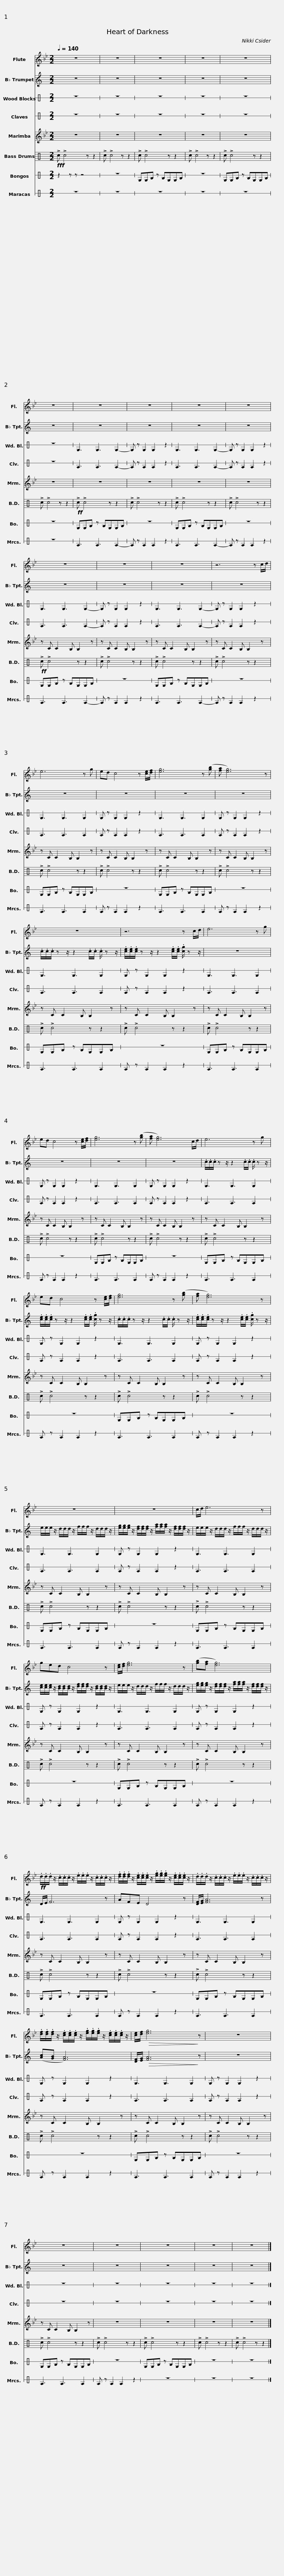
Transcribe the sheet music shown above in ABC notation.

X:1
%%score 1 2 3 4 5 6 7 8
L:1/8
Q:1/4=140
M:2/2
I:linebreak $
K:Bb
V:1 treble
V:2 treble transpose=-2
V:3 perc stafflines=1
K:none
V:4 perc stafflines=1
K:none
V:5 treble
V:6 perc
K:none
V:7 perc stafflines=1
K:none
V:8 perc stafflines=1
K:none
V:1
 z8 | z8 | z8 | z8 | z8 | %5
 z8 |$ z8 | z8 | z8 | z8 | %10
 z8 |$ z8 | z8 | z6 z c/d/ | e6 z g |$ %15
 ed c4 z [ce]/[df]/ | [eg]6 z ([gb] | [fa] [eg]6) z | z8 |$ z6 z c/d/ | %20
 e6 z g | ed c4 z [ce]/[df]/ | [eg]6 z ([gb] |$ [fa] [eg]6) c/d/ | e6 z g | %25
 ed c4 z [ce]/[df]/ |$ [eg]6 z ([gb] | [fa] [eg]6) z | z8 |$ z8 | %30
 c/d/ e6 z |$ ged c4 z | [ce]/[df]/ [eg]6 z |$ ([gb][fa] [eg]6) |!ff! .d/.d/.d/ z/ .c/.c/.c/ z/ .e/.e/.e/ z/ .c/.c/.c/ z/ |$ %35
 .[df]/.[df]/.[df]/ z/ .[ce]/.[ce]/.[ce]/ z/ .[eg]/.[eg]/.[eg]/ z/ .[ce]/.[ce]/.[ce]/ z/ | .d/.d/.d/ z/ .c/.c/.c/ z/ .e/.e/.e/ z/ .c/.c/.c/ z/ |$ .[df]/.[df]/.[df]/ z/ .[ce]/.[ce]/.[ce]/ z/ .[eg]/.[eg]/.[eg]/ z/ .[ce]/.[ce]/.[ce]/ z/ | [ce]/[df]/!>(! [eg]6!>)! z | z8 |$ %40
 z8 | z8 | z8 | z8 | z8 |] %45
V:2
[K:C] z8 | z8 | z8 | z8 | z8 | %5
 z8 |$ z8 | z8 | z8 | z8 | %10
 z8 |$ z8 | z8 | z8 | z8 |$ %15
 z8 | z8 | z8 | .c/.c/.c/ z z/ z2 .c/.c/ .c/ z z/ |$ .[ce]/.[ce]/.[ce]/ z z/ z2 .[ce]/.[ce]/ .[cg]/ z z/ | %20
 z8 | z8 | z8 |$ z8 | .c/.c/.c/ z z/ z2 .c/.c/ .c/ z z/ | %25
 .[ce]/.[ce]/.[ce]/ z z/ z2 .[ce]/.[ce]/ .[cg]/ z z/ |$ .c/.c/.c/ z z/ z2 .c/.c/ .c/ z z/ | .[ce]/.[ce]/.[ce]/ z z/ z2 .[ce]/.[ce]/ .[cg]/ z z/ | e/e/e/ z/ d/d/d/ z/ f/f/f/ z/ d/d/d/ z/ |$ [eg]/[eg]/[eg]/ z/ [df]/[df]/[df]/ z/ [fa]/[fa]/[fa]/ z/ [df]/[df]/[df]/ z/ | %30
 e/e/e/ z/ d/d/d/ z/ f/f/f/ z/ d/d/d/ z/ |$ [ce]/[ce]/[ce]/ z/ [Bd]/[Bd]/[Bd]/ z/ [df]/[df]/[df]/ z/ [Bd]/[Bd]/[Bd]/ z/ | e/e/e/ z/ d/d/d/ z/ f/f/f/ z/ d/d/d/ z/ |$ [eg]/[eg]/[eg]/ z/ [df]/[df]/[df]/ z/ [fa]/[fa]/[fa]/ z/ [df]/[df]/[df]/ z/ | D/E/ F6 z |$ %35
 AFE D4 z | [DF]/[EG]/ [FA]6 z |$ ([Ac][GB] [FA]6) | [DF]/[EG]/!>(! [FA]6!>)! z | z8 |$ %40
 z8 | z8 | z8 | z8 | z8 |] %45
V:3
[K:C] z8 | z8 | z8 | z8 | z8 | %5
 z8 |$ D3 D3 D2- | D z D2 D2 z2 | D3 D3 D2- | D z D2 D2 z2 | %10
 D3 D3 D2- |$ D z D2 D2 z2 | D3 D3 D2- | D z D2 D2 z2 | D3 D3 D2 |$ %15
 D z D2 D2 z2 | D3 D3 D2 | D z D2 D2 z2 | D3 D3 D2 |$ D z D2 D2 z2 | %20
 D3 D3 D2 | D z D2 D2 z2 | D3 D3 D2 |$ D z D2 D2 z2 | D3 D3 D2 | %25
 D z D2 D2 z2 |$ D3 D3 D2 | D z D2 D2 z2 | D3 D3 D2 |$ D z D2 D2 z2 | %30
 D3 D3 D2 |$ D z D2 D2 z2 | D3 D3 D2 |$ D z D2 D2 z2 | D3 D3 D2 |$ %35
 D z D2 D2 z2 | D3 D3 D2 |$ D z D2 D2 z2 | D3 D3 D2 | D z D2 D2 z2 |$ %40
 z8 | z8 | z8 | z8 | z8 |] %45
V:4
[K:C] z8 | z8 | z8 | z8 | z8 | %5
 z8 |$ E3 E3 E2- | E z E2 E2 z2 | E3 E3 E2- | E z E2 E2 z2 | %10
 E3 E3 E2- |$ E z E2 E2 z2 | E3 E3 E2- | E z E2 E2 z2 | E3 E3 E2 |$ %15
 E z E2 E2 z2 | E3 E3 E2 | E z E2 E2 z2 | E3 E3 E2 |$ E z E2 E2 z2 | %20
 E3 E3 E2 | E z E2 E2 z2 | E3 E3 E2 |$ E z E2 E2 z2 | E3 E3 E2 | %25
 E z E2 E2 z2 |$ E3 E3 E2 | E z E2 E2 z2 | E3 E3 E2 |$ E z E2 E2 z2 | %30
 E3 E3 E2 |$ E z E2 E2 z2 | E3 E3 E2 |$ E z E2 E2 z2 | E3 E3 E2 |$ %35
 E z E2 E2 z2 | E3 E3 E2 |$ E z E2 E2 z2 | E3 E3 E2 | E z E2 E2 z2 |$ %40
 z8 | z8 | z8 | z8 | z8 |] %45
V:5
 z8 | z8 | z8 | z8 | z8 | %5
 z8 |$ z8 | z8 | z8 | z8 | %10
 z C C2 B, B,2 z |$ z C C2 B, B,2 z | z C C2 B, B,2 z | z C C2 B, B,2 z | z C C2 B, B,2 z |$ %15
 z C C2 B, B,2 z | z C C2 B, B,2 z | z C C2 B, B,2 z | z C C2 B, B,2 z |$ z C C2 B, B,2 z | %20
 z C C2 B, B,2 z | z C C2 B, B,2 z | z C C2 B, B,2 z |$ z C C2 B, B,2 z | z C C2 B, B,2 z | %25
 z C C2 B, B,2 z |$ z C C2 B, B,2 z | z C C2 B, B,2 z | z C C2 B, B,2 z |$ z C C2 B, B,2 z | %30
 z C C2 B, B,2 z |$ z C C2 B, B,2 z | z C C2 B, B,2 z |$ z C C2 B, B,2 z | z C C2 B, B,2 z |$ %35
 z C C2 B, B,2 z | z C C2 B, B,2 z |$ z C C2 B, B,2 z | z C C2 B, B,2 z | z C C2 B, B,2 z |$ %40
 z C C2 B, B,2 z | z8 | z8 | z8 | z8 |] %45
V:6
[K:C]!fff! !>!c !>!c4 z z2 | !>!c !>!c4 z z2 | !>!c !>!c4 z z2 | !>!c !>!c4 z z2 | !>!c !>!c4 z z2 | %5
 !>!c !>!c4 z z2 |$!ff! !>!c !>!c4 z z2 | !>!c !>!c4 z z2 | !>!c !>!c4 z z2 | !>!c !>!c4 z z2 | %10
!ff! !>!c !>!c4 z z2 |$ !>!c !>!c4 z z2 | !>!c !>!c4 z z2 | !>!c !>!c4 z z2 | !>!c !>!c4 z z2 |$ %15
 !>!c !>!c4 z z2 | !>!c !>!c4 z z2 | !>!c !>!c4 z z2 | !>!c !>!c4 z z2 |$ !>!c !>!c4 z z2 | %20
 !>!c !>!c4 z z2 | !>!c !>!c4 z z2 | !>!c !>!c4 z z2 |$ !>!c !>!c4 z z2 | !>!c !>!c4 z z2 | %25
 !>!c !>!c4 z z2 |$ !>!c !>!c4 z z2 | !>!c !>!c4 z z2 | !>!c !>!c4 z z2 |$ !>!c !>!c4 z z2 | %30
 !>!c !>!c4 z z2 |$ !>!c !>!c4 z z2 | !>!c !>!c4 z z2 |$ !>!c !>!c4 z z2 | !>!c !>!c4 z z2 |$ %35
 !>!c !>!c4 z z2 | !>!c !>!c4 z z2 |$ !>!c !>!c4 z z2 | !>!c !>!c4 z z2 | !>!c !>!c4 z z2 |$ %40
 !>!c !>!c4 z z2 | !>!c !>!c4 z z2 | !>!c !>!c4 z z2 | !>!c !>!c4 z z2 | !>!c !>!c4 z z2 |] %45
V:7
[K:C] z2 z z z4 | z8 | DDF z FDDF | z8 | DDF z FDDF | %5
 z8 |$ DDF z FDDF | z8 | DDF z FDDF | z8 | %10
 DDF z FDDF |$ z8 | DDF z FDDF | z8 | DDF z FDDF |$ %15
 z8 | DDF z FDDF | z8 | DDF z FDDF |$ z8 | %20
 DDF z FDDF | z8 | DDF z FDDF |$ z8 | DDF z FDDF | %25
 z8 |$ DDF z FDDF | z8 | DDF z FDDF |$ z8 | %30
 DDF z FDDF |$ z8 | DDF z FDDF |$ z8 | DDF z FDDF |$ %35
 z8 | DDF z FDDF |$ z8 | DDF z FDDF | z8 |$ %40
 DDF z FDDF | z8 | DDF z FDDF | z8 | z8 |] %45
V:8
[K:C] z8 | z8 | z8 | z8 | z8 | %5
 z8 |$ E3 E3 E2- | E z E2 E2 z2 | E3 E3 E2- | E z E2 E2 z2 | %10
 E3 E3 E2- |$ E z E2 E2 z2 | E3 E3 E2- | E z E2 E2 z2 | E3 E3 E2 |$ %15
 E z E2 E2 z2 | E3 E3 E2 | E z E2 E2 z2 | E3 E3 E2 |$ E z E2 E2 z2 | %20
 E3 E3 E2 | E z E2 E2 z2 | E3 E3 E2 |$ E z E2 E2 z2 | E3 E3 E2 | %25
 E z E2 E2 z2 |$ E3 E3 E2 | E z E2 E2 z2 | E3 E3 E2 |$ E z E2 E2 z2 | %30
 E3 E3 E2 |$ E z E2 E2 z2 | E3 E3 E2 |$ E z E2 E2 z2 | E3 E3 E2 |$ %35
 E z E2 E2 z2 | E3 E3 E2 |$ E z E2 E2 z2 | E3 E3 E2 | E z E2 E2 z2 |$ %40
 E3 E3 E2 | E z E2 E2 z2 | z8 | z8 | z8 |] %45
